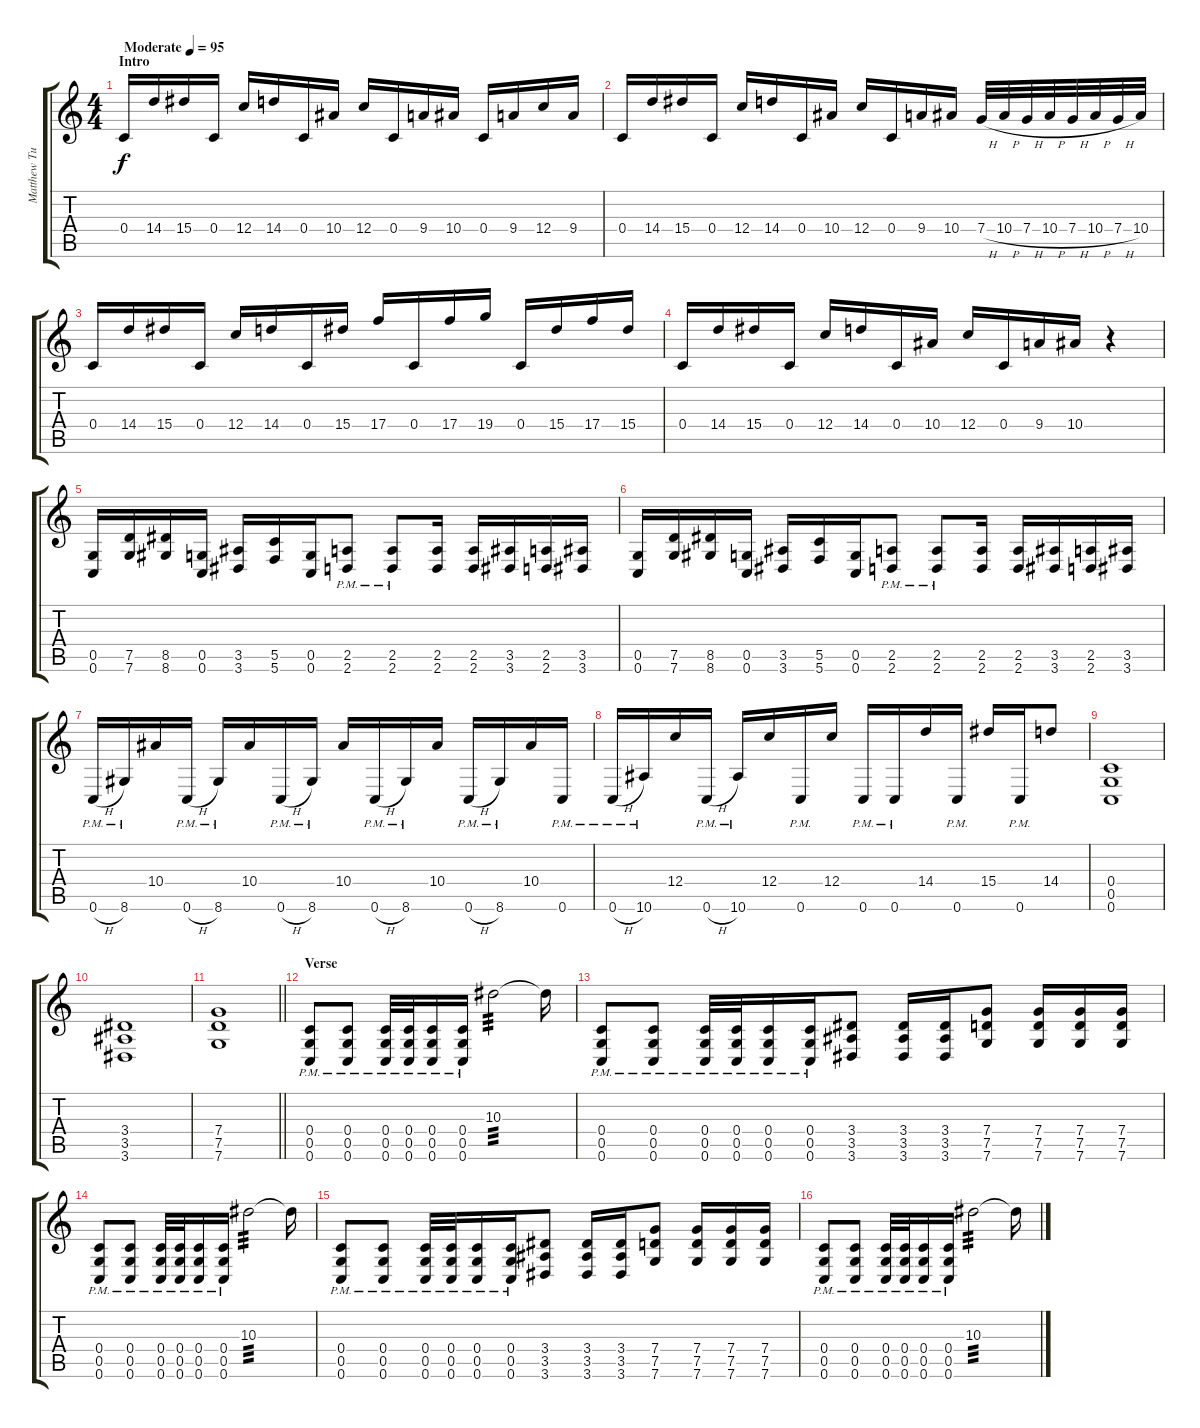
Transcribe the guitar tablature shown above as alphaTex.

\track ("Matthew Tuck" "Matthew Tu") {instrument distortionguitar}
\staff {score tabs}
\tuning (D4 A3 F3 C3 G2 C2) {hide}
\ts (4 4)
\section ("" "Intro")
\tempo (95 "Moderate")
\clef g2
\ks c
0.4.16{dy f instrument distortionguitar} 14.4.16 15.4.16 0.4.16 12.4.16 14.4.16 0.4.16 10.4.16 12.4.16 0.4.16 9.4.16 10.4.16 0.4.16 9.4.16 12.4.16 9.4.16 |
0.4.16 14.4.16 15.4.16 0.4.16 12.4.16 14.4.16 0.4.16 10.4.16 12.4.16 0.4.16 9.4.16 10.4.16 7.4{h}.32 10.4{h}.32 7.4{h}.32 10.4{h}.32 7.4{h}.32 10.4{h}.32 7.4{h}.32 10.4.32 |
0.4.16 14.4.16 15.4.16 0.4.16 12.4.16 14.4.16 0.4.16 15.4.16 17.4.16 0.4.16 17.4.16 19.4.16 0.4.16 15.4.16 17.4.16 15.4.16 |
0.4.16 14.4.16 15.4.16 0.4.16 12.4.16 14.4.16 0.4.16 10.4.16 12.4.16 0.4.16 9.4.16 10.4.16 r.4 |
(0.5 0.6).16 (7.5 7.6).16 (8.5 8.6).16 (0.5 0.6).16 (3.5 3.6).16 (5.5 5.6).16 (0.5 0.6).16 (2.5{pm} 2.6{pm}).8 (2.5{pm} 2.6{pm}).8 (2.5 2.6).16 (2.5 2.6).16 (3.5 3.6).16 (2.5 2.6).16 (3.5 3.6).16 |
(0.5 0.6).16 (7.5 7.6).16 (8.5 8.6).16 (0.5 0.6).16 (3.5 3.6).16 (5.5 5.6).16 (0.5 0.6).16 (2.5{pm} 2.6{pm}).8 (2.5{pm} 2.6{pm}).8 (2.5 2.6).16 (2.5 2.6).16 (3.5 3.6).16 (2.5 2.6).16 (3.5 3.6).16 |
0.6{h pm}.16 8.6{pm}.16 10.4.16 0.6{h pm}.16 8.6{pm}.16 10.4.16 0.6{h pm}.16 8.6{pm}.16 10.4.16 0.6{h pm}.16 8.6{pm}.16 10.4.16 0.6{h pm}.16 8.6{pm}.16 10.4.16 0.6{pm}.16 |
0.6{h pm}.16 10.6{pm}.16 12.4.16 0.6{h pm}.16 10.6{pm}.16 12.4.16 0.6{pm}.16 12.4.16 0.6{pm}.16 0.6{pm}.16 14.4.16 0.6{pm}.16 15.4.16 0.6{pm}.16 14.4.8 |
(0.4 0.5 0.6).1 |
(3.4 3.5 3.6).1 |
\barLineRight lightlight
(7.4 7.5 7.6).1 |
\section ("" "Verse")
(0.4{pm} 0.5{pm} 0.6{pm}).8 (0.4{pm} 0.5{pm} 0.6{pm}).8 (0.4{pm} 0.5{pm} 0.6{pm}).32 (0.4{pm} 0.5{pm} 0.6{pm}).32 (0.4{pm} 0.5{pm} 0.6{pm}).16 (0.4{pm} 0.5{pm} 0.6{pm}).16 10.3.2{tp 3} 10.3{t}.16 |
(0.4{pm} 0.5{pm} 0.6{pm}).8 (0.4{pm} 0.5{pm} 0.6{pm}).8 (0.4{pm} 0.5{pm} 0.6{pm}).32 (0.4{pm} 0.5{pm} 0.6{pm}).32 (0.4{pm} 0.5{pm} 0.6{pm}).16 (0.4{pm} 0.5{pm} 0.6{pm}).16 (3.4 3.5 3.6).8 (3.4 3.5 3.6).16 (3.4 3.5 3.6).16 (7.4 7.5 7.6).8 (7.4 7.5 7.6).16 (7.4 7.5 7.6).16 (7.4 7.5 7.6).16 |
(0.4{pm} 0.5{pm} 0.6{pm}).8 (0.4{pm} 0.5{pm} 0.6{pm}).8 (0.4{pm} 0.5{pm} 0.6{pm}).32 (0.4{pm} 0.5{pm} 0.6{pm}).32 (0.4{pm} 0.5{pm} 0.6{pm}).16 (0.4{pm} 0.5{pm} 0.6{pm}).16 10.3.2{tp 3} 10.3{t}.16 |
(0.4{pm} 0.5{pm} 0.6{pm}).8 (0.4{pm} 0.5{pm} 0.6{pm}).8 (0.4{pm} 0.5{pm} 0.6{pm}).32 (0.4{pm} 0.5{pm} 0.6{pm}).32 (0.4{pm} 0.5{pm} 0.6{pm}).16 (0.4{pm} 0.5{pm} 0.6{pm}).16 (3.4 3.5 3.6).8 (3.4 3.5 3.6).16 (3.4 3.5 3.6).16 (7.4 7.5 7.6).8 (7.4 7.5 7.6).16 (7.4 7.5 7.6).16 (7.4 7.5 7.6).16 |
(0.4{pm} 0.5{pm} 0.6{pm}).8 (0.4{pm} 0.5{pm} 0.6{pm}).8 (0.4{pm} 0.5{pm} 0.6{pm}).32 (0.4{pm} 0.5{pm} 0.6{pm}).32 (0.4{pm} 0.5{pm} 0.6{pm}).16 (0.4{pm} 0.5{pm} 0.6{pm}).16 10.3.2{tp 3} 10.3{t}.16
